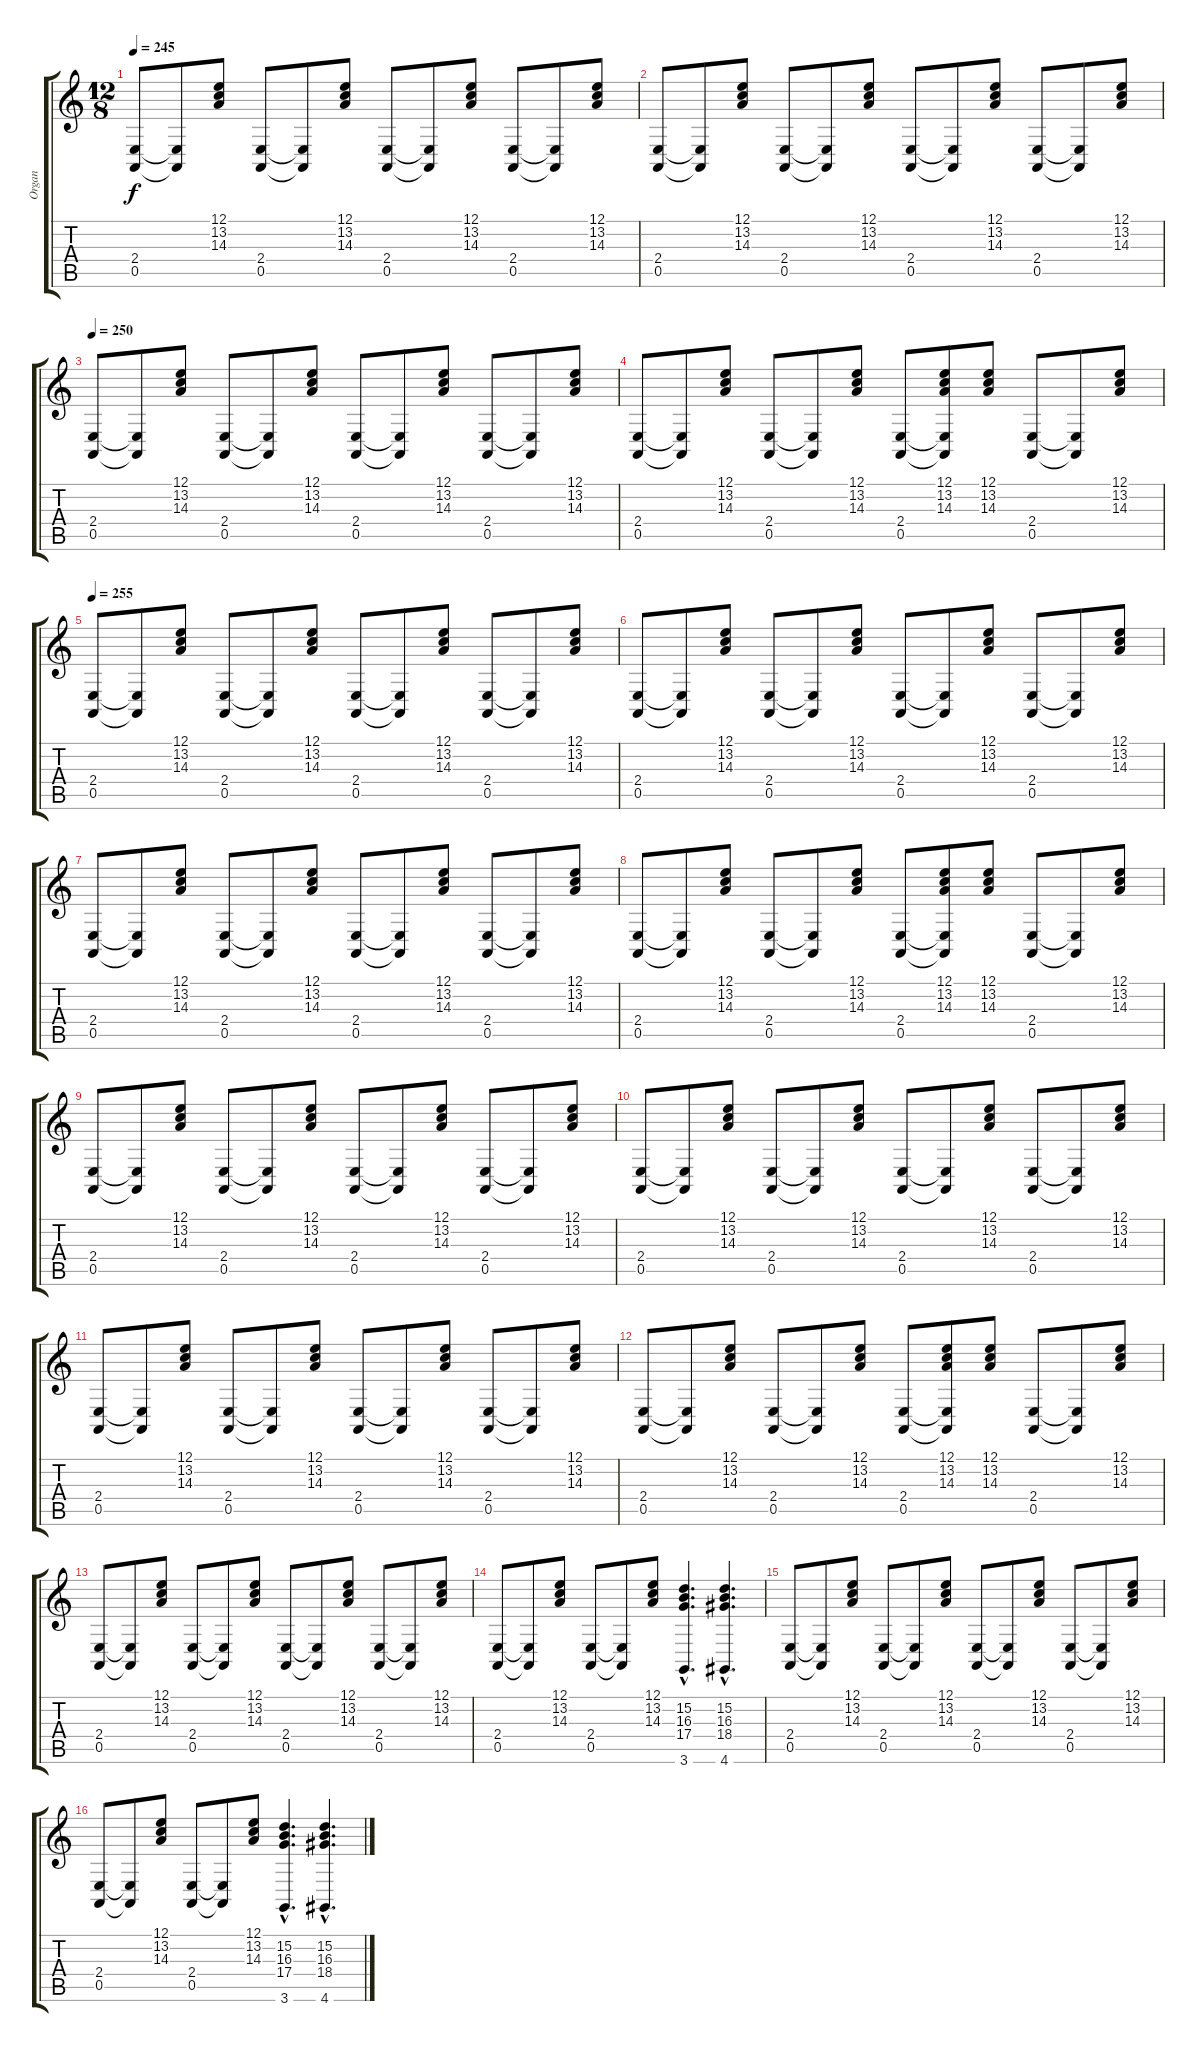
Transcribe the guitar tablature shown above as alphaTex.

\track ("Organ" "Organ") {instrument drawbarorgan}
\staff {score tabs}
\tuning (E4 B3 G3 D3 A2 E2) {hide}
\ts (12 8)
\tempo 245
\clef g2
\ks c
(2.4 0.5).8{dy f} (2.4{t} 0.5{t}).8 (12.1 13.2 14.3).8 (2.4 0.5).8 (2.4{t} 0.5{t}).8 (12.1 13.2 14.3).8 (2.4 0.5).8 (2.4{t} 0.5{t}).8 (12.1 13.2 14.3).8 (2.4 0.5).8 (2.4{t} 0.5{t}).8 (12.1 13.2 14.3).8 |
(2.4 0.5).8 (2.4{t} 0.5{t}).8 (12.1 13.2 14.3).8 (2.4 0.5).8 (2.4{t} 0.5{t}).8 (12.1 13.2 14.3).8 (2.4 0.5).8 (2.4{t} 0.5{t}).8 (12.1 13.2 14.3).8 (2.4 0.5).8 (2.4{t} 0.5{t}).8 (12.1 13.2 14.3).8 |
\tempo 250
(2.4 0.5).8 (2.4{t} 0.5{t}).8 (12.1 13.2 14.3).8 (2.4 0.5).8 (2.4{t} 0.5{t}).8 (12.1 13.2 14.3).8 (2.4 0.5).8 (2.4{t} 0.5{t}).8 (12.1 13.2 14.3).8 (2.4 0.5).8 (2.4{t} 0.5{t}).8 (12.1 13.2 14.3).8 |
(2.4 0.5).8 (2.4{t} 0.5{t}).8 (12.1 13.2 14.3).8 (2.4 0.5).8 (2.4{t} 0.5{t}).8 (12.1 13.2 14.3).8 (2.4 0.5).8 (12.1 13.2 14.3 2.4{t} 0.5{t}).8 (12.1 13.2 14.3).8 (2.4 0.5).8 (2.4{t} 0.5{t}).8 (12.1 13.2 14.3).8 |
\tempo 255
(2.4 0.5).8 (2.4{t} 0.5{t}).8 (12.1 13.2 14.3).8 (2.4 0.5).8 (2.4{t} 0.5{t}).8 (12.1 13.2 14.3).8 (2.4 0.5).8 (2.4{t} 0.5{t}).8 (12.1 13.2 14.3).8 (2.4 0.5).8 (2.4{t} 0.5{t}).8 (12.1 13.2 14.3).8 |
(2.4 0.5).8 (2.4{t} 0.5{t}).8 (12.1 13.2 14.3).8 (2.4 0.5).8 (2.4{t} 0.5{t}).8 (12.1 13.2 14.3).8 (2.4 0.5).8 (2.4{t} 0.5{t}).8 (12.1 13.2 14.3).8 (2.4 0.5).8 (2.4{t} 0.5{t}).8 (12.1 13.2 14.3).8 |
(2.4 0.5).8 (2.4{t} 0.5{t}).8 (12.1 13.2 14.3).8 (2.4 0.5).8 (2.4{t} 0.5{t}).8 (12.1 13.2 14.3).8 (2.4 0.5).8 (2.4{t} 0.5{t}).8 (12.1 13.2 14.3).8 (2.4 0.5).8 (2.4{t} 0.5{t}).8 (12.1 13.2 14.3).8 |
(2.4 0.5).8 (2.4{t} 0.5{t}).8 (12.1 13.2 14.3).8 (2.4 0.5).8 (2.4{t} 0.5{t}).8 (12.1 13.2 14.3).8 (2.4 0.5).8 (12.1 13.2 14.3 2.4{t} 0.5{t}).8 (12.1 13.2 14.3).8 (2.4 0.5).8 (2.4{t} 0.5{t}).8 (12.1 13.2 14.3).8 |
(2.4 0.5).8 (2.4{t} 0.5{t}).8 (12.1 13.2 14.3).8 (2.4 0.5).8 (2.4{t} 0.5{t}).8 (12.1 13.2 14.3).8 (2.4 0.5).8 (2.4{t} 0.5{t}).8 (12.1 13.2 14.3).8 (2.4 0.5).8 (2.4{t} 0.5{t}).8 (12.1 13.2 14.3).8 |
(2.4 0.5).8 (2.4{t} 0.5{t}).8 (12.1 13.2 14.3).8 (2.4 0.5).8 (2.4{t} 0.5{t}).8 (12.1 13.2 14.3).8 (2.4 0.5).8 (2.4{t} 0.5{t}).8 (12.1 13.2 14.3).8 (2.4 0.5).8 (2.4{t} 0.5{t}).8 (12.1 13.2 14.3).8 |
(2.4 0.5).8 (2.4{t} 0.5{t}).8 (12.1 13.2 14.3).8 (2.4 0.5).8 (2.4{t} 0.5{t}).8 (12.1 13.2 14.3).8 (2.4 0.5).8 (2.4{t} 0.5{t}).8 (12.1 13.2 14.3).8 (2.4 0.5).8 (2.4{t} 0.5{t}).8 (12.1 13.2 14.3).8 |
(2.4 0.5).8 (2.4{t} 0.5{t}).8 (12.1 13.2 14.3).8 (2.4 0.5).8 (2.4{t} 0.5{t}).8 (12.1 13.2 14.3).8 (2.4 0.5).8 (12.1 13.2 14.3 2.4{t} 0.5{t}).8 (12.1 13.2 14.3).8 (2.4 0.5).8 (2.4{t} 0.5{t}).8 (12.1 13.2 14.3).8 |
(2.4 0.5).8 (2.4{t} 0.5{t}).8 (12.1 13.2 14.3).8 (2.4 0.5).8 (2.4{t} 0.5{t}).8 (12.1 13.2 14.3).8 (2.4 0.5).8 (2.4{t} 0.5{t}).8 (12.1 13.2 14.3).8 (2.4 0.5).8 (2.4{t} 0.5{t}).8 (12.1 13.2 14.3).8 |
(2.4 0.5).8 (2.4{t} 0.5{t}).8 (12.1 13.2 14.3).8 (2.4 0.5).8 (2.4{t} 0.5{t}).8 (12.1 13.2 14.3).8 (15.2{hac} 16.3{hac} 17.4{hac} 3.6{hac}).4{d} (15.2{hac} 16.3{hac} 18.4{hac} 4.6{hac}).4{d} |
(2.4 0.5).8 (2.4{t} 0.5{t}).8 (12.1 13.2 14.3).8 (2.4 0.5).8 (2.4{t} 0.5{t}).8 (12.1 13.2 14.3).8 (2.4 0.5).8 (2.4{t} 0.5{t}).8 (12.1 13.2 14.3).8 (2.4 0.5).8 (2.4{t} 0.5{t}).8 (12.1 13.2 14.3).8 |
(2.4 0.5).8 (2.4{t} 0.5{t}).8 (12.1 13.2 14.3).8 (2.4 0.5).8 (2.4{t} 0.5{t}).8 (12.1 13.2 14.3).8 (15.2{hac} 16.3{hac} 17.4{hac} 3.6{hac}).4{d} (15.2{hac} 16.3{hac} 18.4{hac} 4.6{hac}).4{d}
